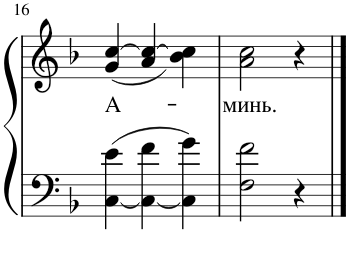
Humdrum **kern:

**kern	**kern	**text
*part1	*part1	*part1
*staff2	*staff1	*staff1
*I"Piano	*	*
*I'Pno.	*	*
!!LO:PB:g=z
*clefF4	*clefG2	*
*k[b-]	*k[b-]	*
*M3/4	*M3/4	*
=16	=16	=16
!	!	!LO:LY:b
[4C\ 4e\	(<4g/ [4cc/	А-
4C\_ 4f\	4a/ 4cc/_	.
4C\] 4g\	4b-\ 4cc\])	.
=17	=17	=17
!	!	!LO:LY:b
2F\ 2f\	2a\ 2cc\	-минь.
4r	4r	.
==	==	==
*-	*-	*-
